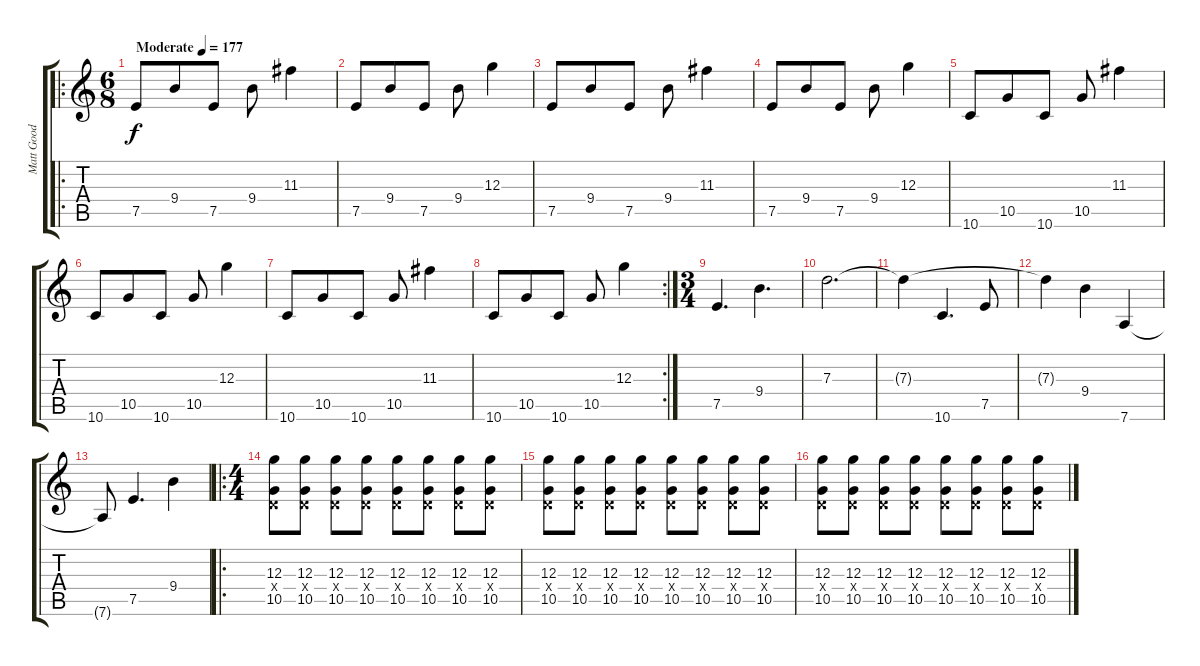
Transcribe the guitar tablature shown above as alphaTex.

\track ("Matt Good" "Matt Good") {instrument overdrivenguitar}
\staff {score tabs}
\tuning (E4 B3 G3 D3 A2 D2) {hide}
\ro
\ts (6 8)
\tempo (177 "Moderate")
\clef g2
\ks c
7.5.8{dy f instrument overdrivenguitar} 9.4.8 7.5.8 9.4.8 11.3.4 |
7.5.8 9.4.8 7.5.8 9.4.8 12.3.4 |
7.5.8 9.4.8 7.5.8 9.4.8 11.3.4 |
7.5.8 9.4.8 7.5.8 9.4.8 12.3.4 |
10.6.8 10.5.8 10.6.8 10.5.8 11.3.4 |
10.6.8 10.5.8 10.6.8 10.5.8 12.3.4 |
10.6.8 10.5.8 10.6.8 10.5.8 11.3.4 |
\rc 2
10.6.8 10.5.8 10.6.8 10.5.8 12.3.4 |
\ts (3 4)
7.5.4{d} 9.4.4{d} |
7.3.2{d} |
7.3{t}.4 10.6.4{d} 7.5.8 |
7.3{t}.4 9.4.4 7.6.4 |
7.6{t}.8 7.5.4{d} 9.4.4 |
\ro
\ts (4 4)
(12.3 0.4{x} 10.5).8 (12.3 0.4{x} 10.5).8 (12.3 0.4{x} 10.5).8 (12.3 0.4{x} 10.5).8 (12.3 0.4{x} 10.5).8 (12.3 0.4{x} 10.5).8 (12.3 0.4{x} 10.5).8 (12.3 0.4{x} 10.5).8 |
(12.3 0.4{x} 10.5).8 (12.3 0.4{x} 10.5).8 (12.3 0.4{x} 10.5).8 (12.3 0.4{x} 10.5).8 (12.3 0.4{x} 10.5).8 (12.3 0.4{x} 10.5).8 (12.3 0.4{x} 10.5).8 (12.3 0.4{x} 10.5).8 |
(12.3 0.4{x} 10.5).8 (12.3 0.4{x} 10.5).8 (12.3 0.4{x} 10.5).8 (12.3 0.4{x} 10.5).8 (12.3 0.4{x} 10.5).8 (12.3 0.4{x} 10.5).8 (12.3 0.4{x} 10.5).8 (12.3 0.4{x} 10.5).8
